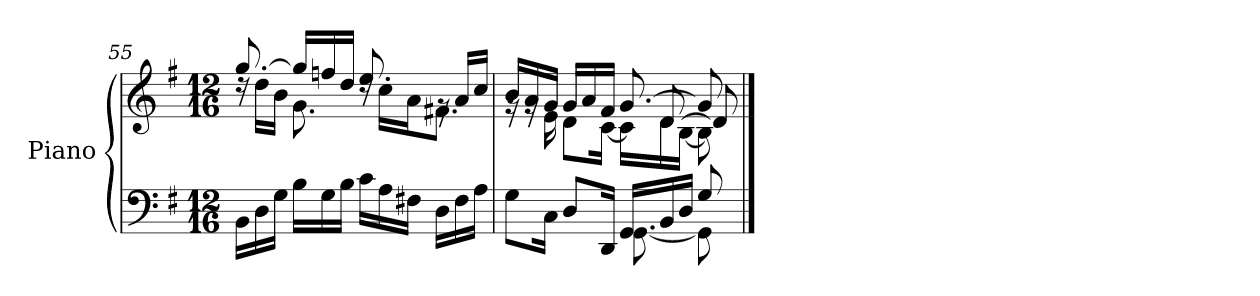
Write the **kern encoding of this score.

**kern	**kern
*part1	*part1
*staff2	*staff1
*I"Piano	*
*I'Pno	*
*clefF4	*clefG2
*k[f#]	*k[f#]
*M12/16	*M12/16
=55	=55
*	*^
16BB\LL	[8.gg/	16rdd
16D\	.	16dd\LL
16G\JJ	.	16b\JJ
16B\LL	16gg/LL]	8.g\
16G\	16ffn/	.
16B\JJ	16dd/JJ	.
16c\LL	8.ee/	16rdd
16A\	.	16cc\LL
16F#X\JJ	.	16a\J
16D\LL	16rg	8.f#X\J
16F#\	16a/LL	.
16A\JJ	16cc/JJ	.
=56	=56	=56
*^	*	*^
8G\L	4.ryy	16b/LL	16rg	4..ryy
.	.	16a/	16rg	.
16C\Jk	.	16g/JJ	16e\	.
8D/L	.	16g/LL	8d\L	.
.	.	16a/	.	.
16DD/Jk	.	16f#/JJ	[16c\Jk	.
16GG/LL	[8.GG\	[8.g/	16c\LL]	.
16BB/	.	.	16d\	[8d/
16D/JJ	.	.	[16B\JJ	.
8G/	8GG\]	8g/]	8B\]	8d/]
*v	*v	*	*	*
*	*v	*v	*v
==	==
*-	*-
